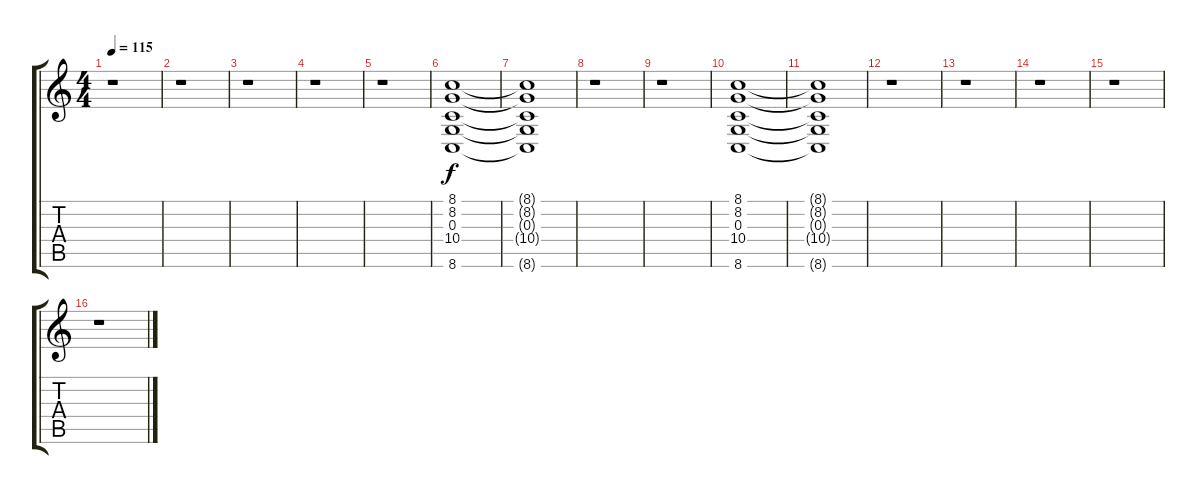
\track "" {instrument fx7echoes}
\staff {score tabs}
\tuning (E4 B3 G3 D3 A2 E2) {hide}
\ts (4 4)
\tempo 115
\clef g2
\ks c
r.1{dy f} |
r.1 |
r.1 |
r.1 |
r.1 |
(8.1 8.2 0.3 10.4 8.6).1 |
(8.1{t} 8.2{t} 0.3{t} 10.4{t} 8.6{t}).1 |
r.1 |
r.1 |
(8.1 8.2 0.3 10.4 8.6).1 |
(8.1{t} 8.2{t} 0.3{t} 10.4{t} 8.6{t}).1 |
r.1 |
r.1 |
r.1 |
r.1 |
r.1
